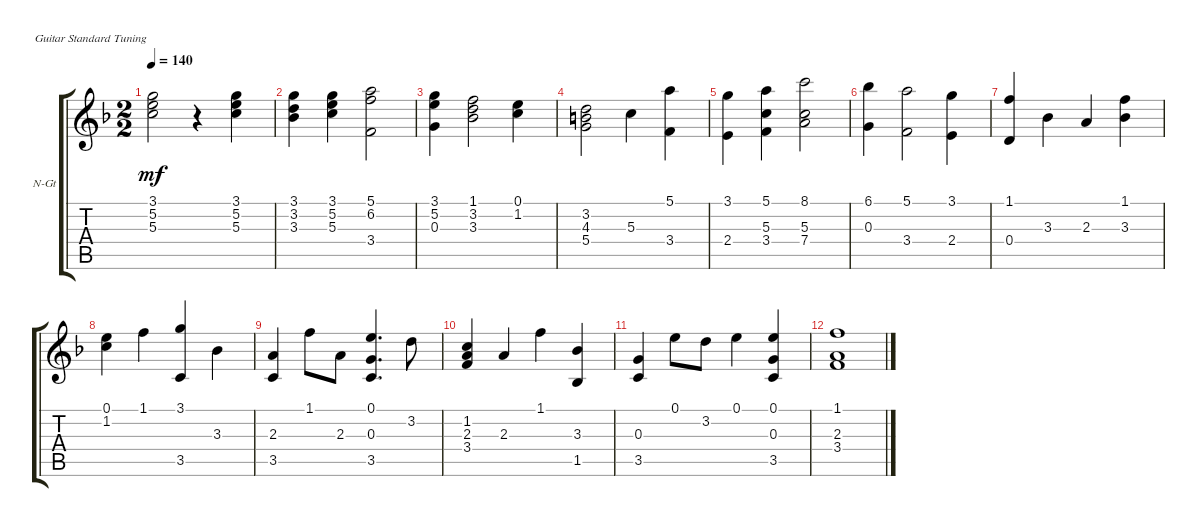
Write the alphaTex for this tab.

\defaultSystemsLayout 4
\bracketExtendMode groupsimilarinstruments
\firstSystemTrackNameOrientation horizontal
\otherSystemsTrackNameOrientation horizontal
\track ("Nylon Guitar" "N-Gt") {instrument acousticguitarnylon}
\staff {score tabs}
\tuning (E4 B3 G3 D3 A2 E2)
\ts (2 2)
\tempo 140
\clef g2
\ks f
(3.1 5.2 5.3).2{dy mf} r.4 (3.1 5.2 5.3).4 |
(3.1 3.2 3.3).4 (3.1 5.2 5.3).4 (5.1 6.2 3.4).2 |
(3.1 5.2 0.3).4 (1.1 3.2 3.3).2 (0.1 1.2).4 |
(3.2 4.3 5.4).2 5.3.4 (5.1 3.4).4 |
(3.1 2.4).4 (5.1 5.3 3.4).4 (7.4 5.3 8.1).2 |
(6.1 0.3).4 (5.1 3.4).2 (3.1 2.4).4 |
(1.1 0.4).4 3.3.4 2.3.4 (3.3 1.1).4 |
(0.1 1.2).4 1.1.4 (3.1 3.5).4 3.3.4 |
(2.3 3.5).4 1.1.8 2.3.8 (0.3 3.5 0.1).4{d} 3.2.8 |
(1.2 2.3 3.4).4 2.3.4 1.1.4 (3.3 1.5).4 |
(3.5 0.3).4 0.1.8 3.2.8 0.1.4 (0.1 0.3 3.5).4 |
(1.1 2.3 3.4).1
